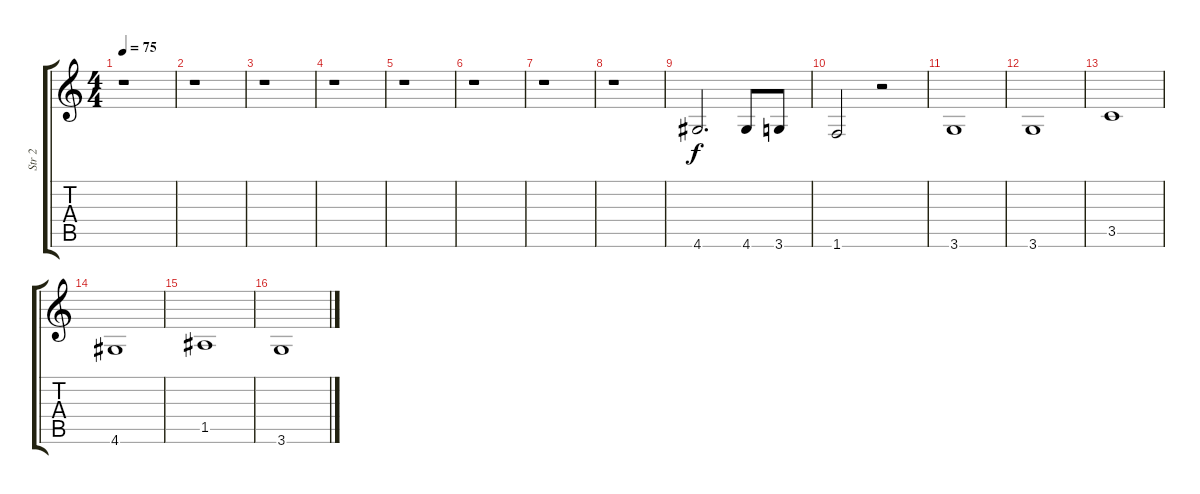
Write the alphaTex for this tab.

\track ("Str 2" "Str 2") {instrument distortionguitar}
\staff {score tabs}
\tuning (E4 B3 G3 D3 A2 E2) {hide}
\ts (4 4)
\tempo 75
\clef g2
\ks c
r.1{dy f} |
r.1 |
r.1 |
r.1 |
r.1 |
r.1 |
r.1 |
r.1 |
4.6.2{d} 4.6.8 3.6.8 |
1.6.2 r.2 |
3.6.1 |
3.6.1 |
3.5.1 |
4.6.1 |
1.5.1 |
3.6.1
